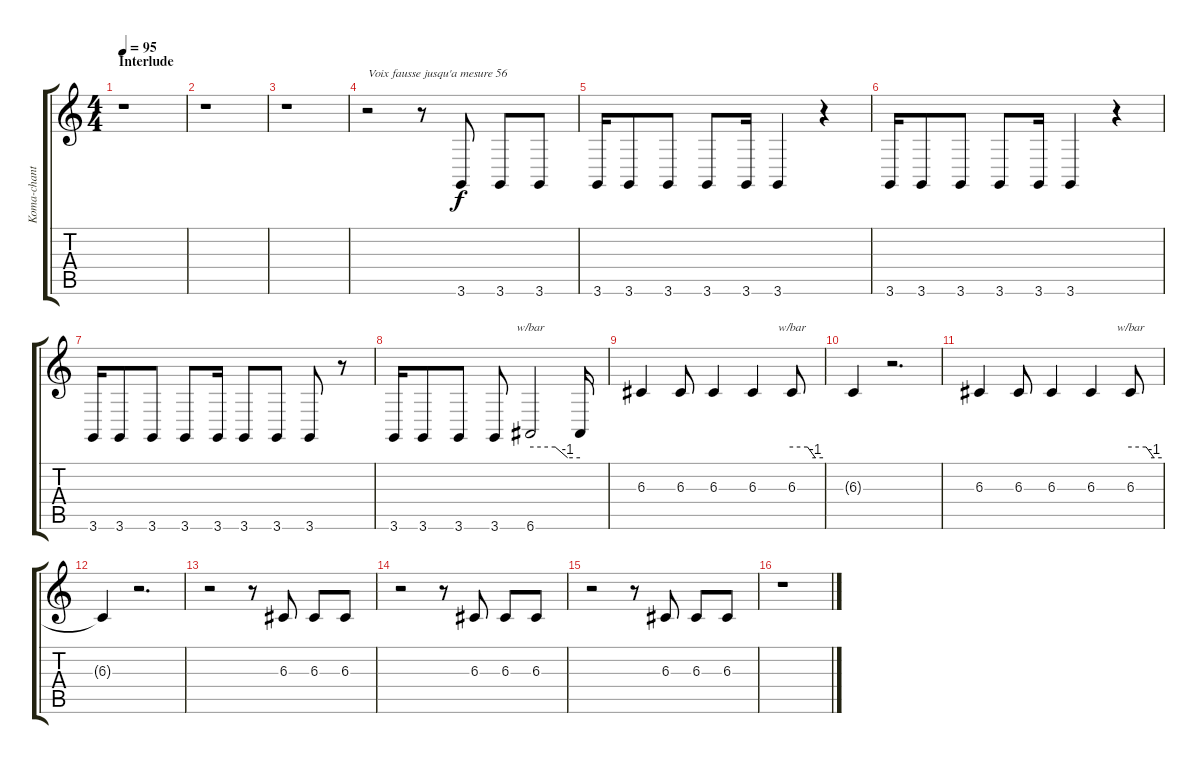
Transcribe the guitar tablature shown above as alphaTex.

\track ("Koma-chant" "Koma-chant") {instrument violin}
\staff {score tabs}
\tuning (E4 B3 G3 D3 A2 E2) {hide}
\ts (4 4)
\section ("" "Interlude")
\tempo 95
\clef g2
\ks c
r.1{dy f} |
r.1 |
r.1 |
r.2{txt "Voix fausse jusqu'a mesure 56"} r.8 3.6.8 3.6.8 3.6.8 |
3.6.16 3.6.8 3.6.8 3.6.8 3.6.16 3.6.4 r.4 |
3.6.16 3.6.8 3.6.8 3.6.8 3.6.16 3.6.4 r.4 |
3.6.16 3.6.8 3.6.8 3.6.8 3.6.16 3.6.8 3.6.8 3.6.8 r.8 |
3.6.16 3.6.8 3.6.8 3.6.8 6.6.2{tbe (custom default 0 0 30 0 45 -4 60 -4)} 6.6{t}.16 |
6.3.4 6.3.8 6.3.4 6.3.4 6.3.8{tbe (custom default 0 0 30 0 45 -4 60 -4)} |
6.3{t}.4 r.2{d} |
6.3.4 6.3.8 6.3.4 6.3.4 6.3.8{tbe (custom default 0 0 30 0 45 -4 60 -4)} |
6.3{t}.4 r.2{d} |
r.2 r.8 6.3.8 6.3.8 6.3.8 |
r.2 r.8 6.3.8 6.3.8 6.3.8 |
r.2 r.8 6.3.8 6.3.8 6.3.8 |
r.1
